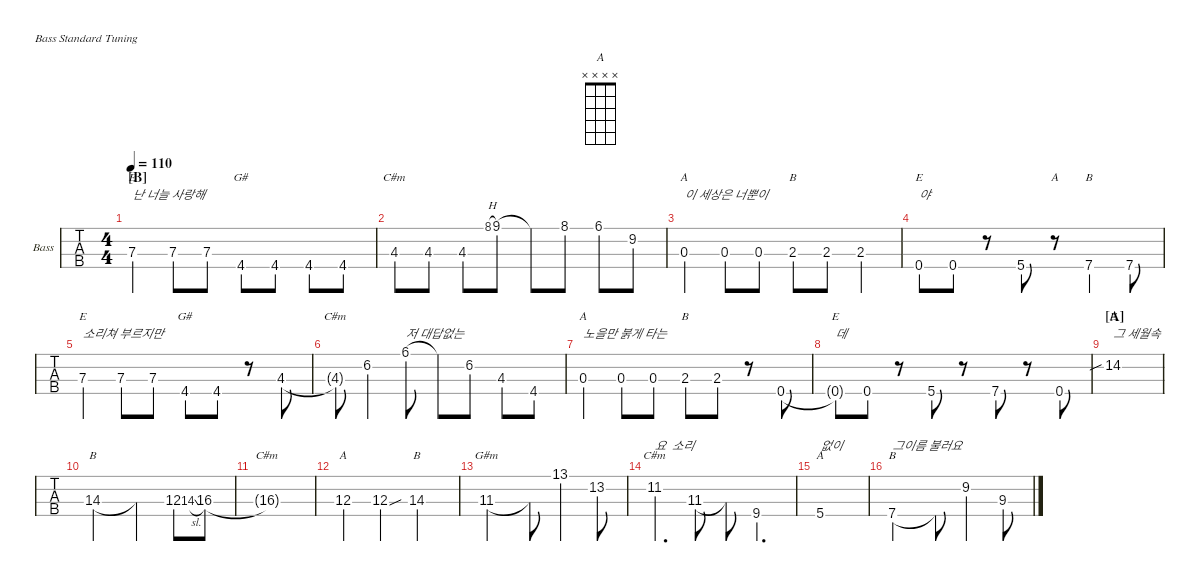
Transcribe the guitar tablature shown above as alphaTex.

\defaultSystemsLayout 4
\hideDynamics
\bracketExtendMode nobrackets
\firstSystemTrackNameOrientation horizontal
\track ("Bass" "Bass") {defaultSystemsLayout 4 instrument electricbassfinger}
\staff {tabs}
\tuning (G2 D2 A1 E1)
\chord ("E" x x 7 x) {firstfret 7 showdiagram false showfingering false}
\chord ("C#m" x x 4 x) {showdiagram false showfingering false}
\chord ("A" x x x 5) {showdiagram false showfingering false}
\chord ("B" x x x 7) {firstfret 7 showdiagram false showfingering false}
\chord ("G#" x x x 4) {showdiagram false showfingering false}
\chord ("A" x x 0 x) {showdiagram false showfingering false}
\chord ("B" x x 2 x) {showdiagram false showfingering false}
\chord ("E" x x x 0) {showdiagram false showfingering false}
\chord ("E" x 14 x x) {firstfret 14 showdiagram false showfingering false}
\chord ("B" x x 14 x) {firstfret 14 showdiagram false showfingering false}
\chord ("C#m" x x 16 x) {firstfret 16 showdiagram false showfingering false}
\chord ("A" x x 12 x) {firstfret 12 showdiagram false showfingering false}
\chord ("G#m" x x 11 x) {firstfret 11 showdiagram false showfingering false}
\chord ("C#m" x 11 x x) {firstfret 11 showdiagram false showfingering false}
\chord ("A" x x x x)
\ts (4 4)
\section ("B" "")
\tempo 110
\clef f4
\ks c
7.3.4{ch "E" txt "난 너늘 사랑해" dy mf} 7.3.8 7.3.8 4.4{acc #}.8{ch "G#"} 4.4{acc #}.8 4.4{acc #}.8 4.4{acc #}.8 |
4.3{acc #}.8{ch "C#m"} 4.3{acc #}.8 4.3{acc #}.8 8.1{h acc #}.8{gr} 9.1.8 9.1{t}.8 8.1{acc #}.8 6.1{acc #}.8 9.2.8 |
0.3.4{ch "A" txt "이 세상은 너뿐이"} 0.3.8 0.3.8 2.3.8{ch "B"} 2.3.8 2.3.4 |
0.4.8{ch "E" txt "야"} 0.4.8 r.8 5.4.8 r.8{ch "A"} 7.4.4{ch "B"} 7.4.8 |
7.3.4{ch "E" txt "소리쳐 부르지만"} 7.3.8 7.3.8 4.4{acc #}.8{ch "G#"} 4.4{acc #}.8 r.8 4.3{acc #}.8 |
4.3{t acc #}.8{ch "C#m"} 6.2{acc #}.4 6.1{acc #}.8{txt "저 대답없는"} 6.1{t acc #}.8 6.2{acc #}.8 4.3{acc #}.8 4.4{acc #}.8 |
0.3.4{ch "A" txt "노을만 붉게 타는"} 0.3.8 0.3.8 2.3.8{ch "B"} 2.3.8 r.8 0.4.8 |
0.4{t}.8{ch "E" txt "데"} 0.4.8 r.8 5.4.8 r.8 7.4.8 r.8 0.4.8 |
\section ("A" "")
14.2{sib}.1{ch "E" txt "그 세월속"} |
14.3.2{ch "B"} 14.3{t}.4 12.3.8 14.3{sl}.8{gr} 16.3{acc #}.8 |
16.3{t acc #}.1{ch "C#m"} |
12.3.4{ch "A"} 12.3{sou}.4 14.3.2{ch "B"} |
11.3{acc #}.2{ch "G#m"} 11.3{t acc #}.8 13.1{acc #}.4 13.2{acc #}.8 |
11.2{acc #}.4{d ch "C#m" txt "요  소리"} 11.3{acc #}.8 11.3{t acc #}.8 9.4{acc #}.4{d} |
5.4.1{ch "A" txt "없이"} |
7.4.2{ch "B" txt "그이름 불러요"} 7.4{t}.8 9.2.4 9.3{acc #}.8
